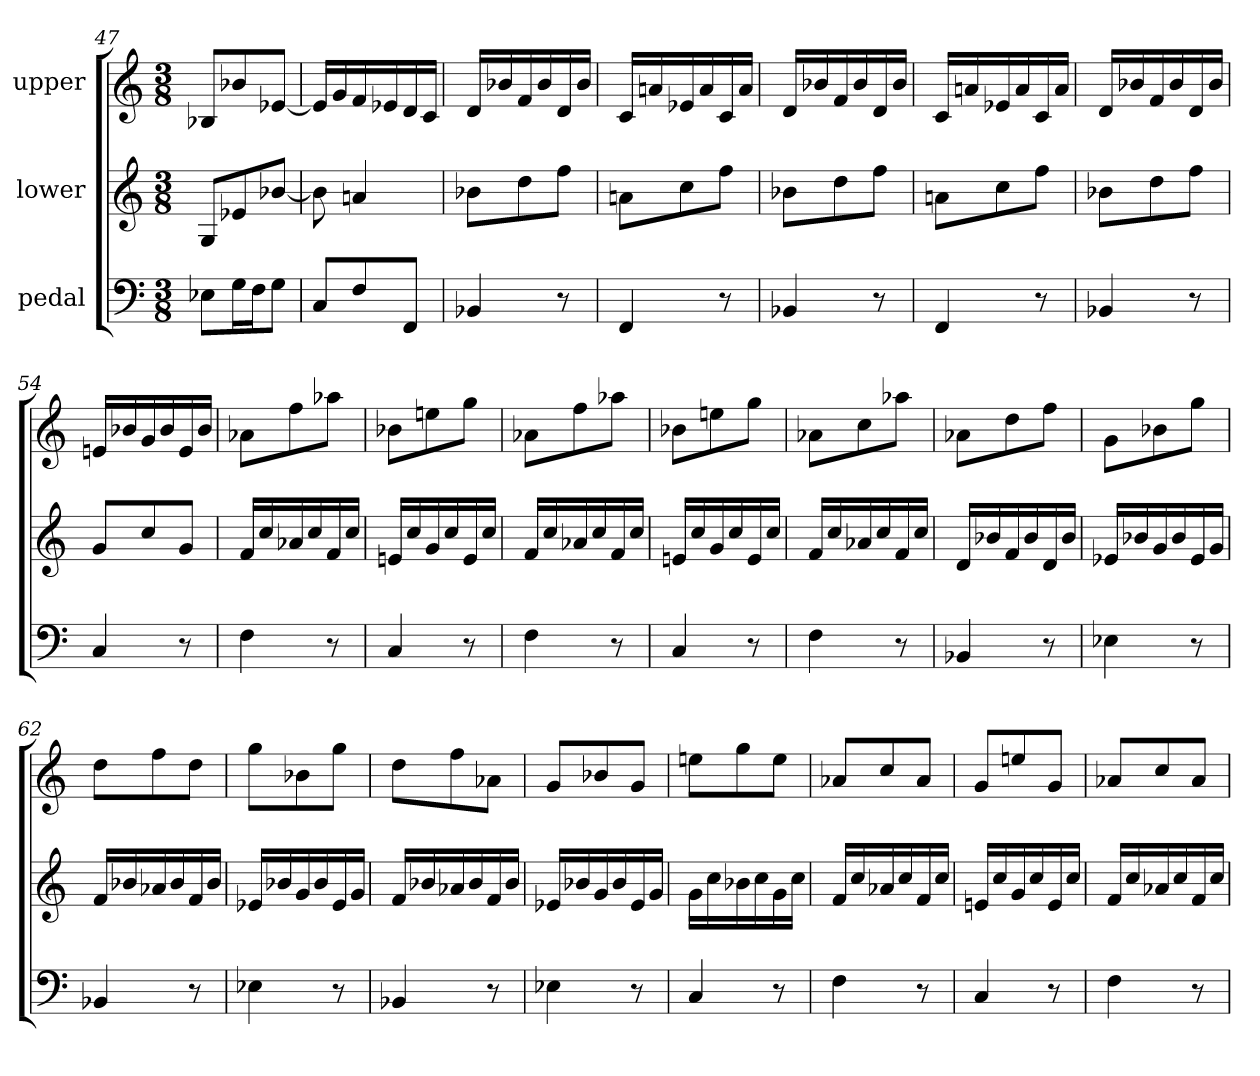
**kern	**kern	**kern
*part3	*part2	*part1
*staff3	*staff2	*staff1
*I"pedal	*I"lower	*I"upper
*clefF4	*clefG2	*clefG2
*M3/8	*M3/8	*M3/8
=47	=47	=47
8E-\L	8G/L	8B-/L
16G\L	8e-/	8b-/
16F\J	.	.
8G\J	[8b-/J	[8e-/J
=48	=48	=48
8C/L	8b-\]	16e-/LL]
.	.	16g/
8F/	4an/	16f/
.	.	16e-/
8FF/J	.	16d/
.	.	16c/JJ
=49	=49	=49
4BB-/	8b-\L	16d/LL
.	.	16b-/
.	8dd\	16f/
.	.	16b-/
8r	8ff\J	16d/
.	.	16b-/JJ
=50	=50	=50
4FF/	8an\L	16c/LL
.	.	16an/
.	8cc\	16e-/
.	.	16a/
8r	8ff\J	16c/
.	.	16a/JJ
=51	=51	=51
4BB-/	8b-\L	16d/LL
.	.	16b-/
.	8dd\	16f/
.	.	16b-/
8r	8ff\J	16d/
.	.	16b-/JJ
!!LO:LB:g=z
=52	=52	=52
4FF/	8an\L	16c/LL
.	.	16an/
.	8cc\	16e-/
.	.	16a/
8r	8ff\J	16c/
.	.	16a/JJ
=53	=53	=53
4BB-/	8b-\L	16d/LL
.	.	16b-/
.	8dd\	16f/
.	.	16b-/
8r	8ff\J	16d/
.	.	16b-/JJ
=54	=54	=54
4C/	8g/L	16en/LL
.	.	16b-/
.	8cc/	16g/
.	.	16b-/
8r	8g/J	16e/
.	.	16b-/JJ
=55	=55	=55
4F\	16f/LL	8a-\L
.	16cc/	.
.	16a-/	8ff\
.	16cc/	.
8r	16f/	8aa-\J
.	16cc/JJ	.
=56	=56	=56
4C/	16en/LL	8b-\L
.	16cc/	.
.	16g/	8een\
.	16cc/	.
8r	16e/	8gg\J
.	16cc/JJ	.
=57	=57	=57
4F\	16f/LL	8a-\L
.	16cc/	.
.	16a-/	8ff\
.	16cc/	.
8r	16f/	8aa-\J
.	16cc/JJ	.
!!LO:PB:g=z
=58	=58	=58
4C/	16en/LL	8b-\L
.	16cc/	.
.	16g/	8een\
.	16cc/	.
8r	16e/	8gg\J
.	16cc/JJ	.
=59	=59	=59
4F\	16f/LL	8a-\L
.	16cc/	.
.	16a-/	8cc\
.	16cc/	.
8r	16f/	8aa-\J
.	16cc/JJ	.
=60	=60	=60
4BB-/	16d/LL	8a-\L
.	16b-/	.
.	16f/	8dd\
.	16b-/	.
8r	16d/	8ff\J
.	16b-/JJ	.
=61	=61	=61
4E-\	16e-/LL	8g\L
.	16b-/	.
.	16g/	8b-\
.	16b-/	.
8r	16e-/	8gg\J
.	16g/JJ	.
=62	=62	=62
4BB-/	16f/LL	8dd\L
.	16b-/	.
.	16a-/	8ff\
.	16b-/	.
8r	16f/	8dd\J
.	16b-/JJ	.
=63	=63	=63
4E-\	16e-/LL	8gg\L
.	16b-/	.
.	16g/	8b-\
.	16b-/	.
8r	16e-/	8gg\J
.	16g/JJ	.
!!LO:LB:g=z
=64	=64	=64
4BB-/	16f/LL	8dd\L
.	16b-/	.
.	16a-/	8ff\
.	16b-/	.
8r	16f/	8a-\J
.	16b-/JJ	.
=65	=65	=65
4E-\	16e-/LL	8g/L
.	16b-/	.
.	16g/	8b-/
.	16b-/	.
8r	16e-/	8g/J
.	16g/JJ	.
=66	=66	=66
4C/	16g\LL	8een\L
.	16cc\	.
.	16b-\	8gg\
.	16cc\	.
8r	16g\	8ee\J
.	16cc\JJ	.
=67	=67	=67
4F\	16f/LL	8a-/L
.	16cc/	.
.	16a-/	8cc/
.	16cc/	.
8r	16f/	8a-/J
.	16cc/JJ	.
=68	=68	=68
4C/	16en/LL	8g/L
.	16cc/	.
.	16g/	8een/
.	16cc/	.
8r	16e/	8g/J
.	16cc/JJ	.
=69	=69	=69
4F\	16f/LL	8a-/L
.	16cc/	.
.	16a-/	8cc/
.	16cc/	.
8r	16f/	8a-/J
.	16cc/JJ	.
=	=	=
*-	*-	*-
